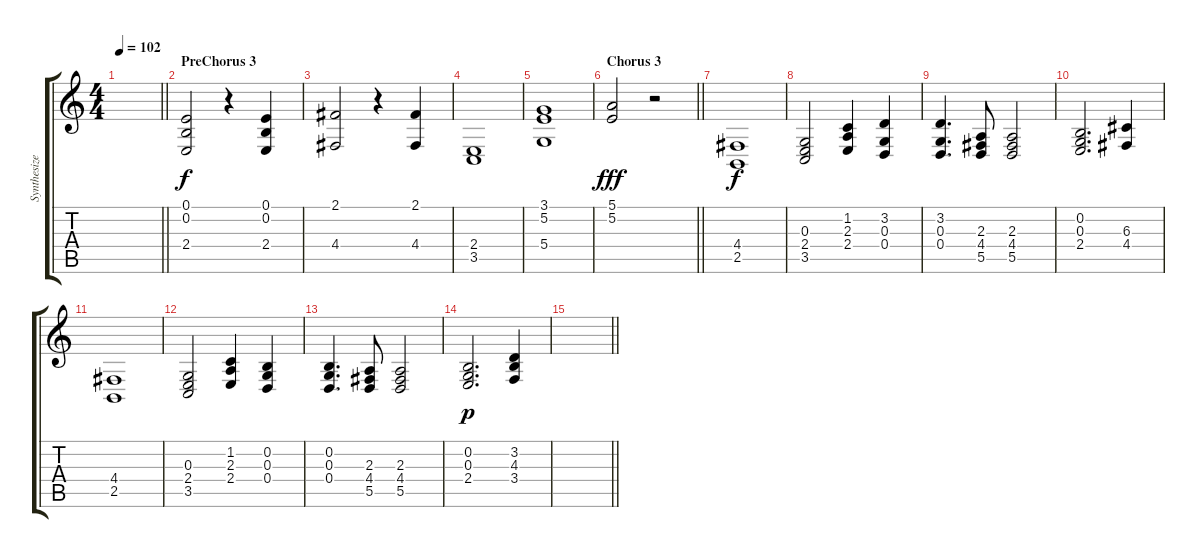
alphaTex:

\track ("Synthesizer" "Synthesize") {instrument synthbrass2}
\staff {score tabs}
\tuning (E4 B3 G3 D3 A2 E2) {hide}
\ts (4 4)
\tempo 102
\clef g2
\barLineRight lightlight
\ks c
|
\section ("" "PreChorus 3")
(0.1 0.2 2.4).2 r.4 (0.1 0.2 2.4).4 |
(2.1 4.4).2 r.4 (2.1 4.4).4 |
(2.4 3.5).1 |
(3.1 5.2 5.4).1 |
\section ("" "Chorus 3")
\barLineRight lightlight
(5.1 5.2).2{dy fff} r.2 |
(4.4 2.5).1{dy f} |
(0.3 2.4 3.5).2 (1.2 2.3 2.4).4 (3.2 0.3 0.4).4 |
(3.2 0.3 0.4).4{d} (2.3 4.4 5.5).8 (2.3 4.4 5.5).2 |
(0.2 0.3 2.4).2{d} (6.3 4.4).4 |
(4.4 2.5).1 |
(0.3 2.4 3.5).2 (1.2 2.3 2.4).4 (0.2 0.3 0.4).4 |
(0.2 0.3 0.4).4{d} (2.3 4.4 5.5).8 (2.3 4.4 5.5).2 |
(0.2 0.3 2.4).2{d dy p} (3.2 4.3 3.4).4 |
\barLineRight lightlight
